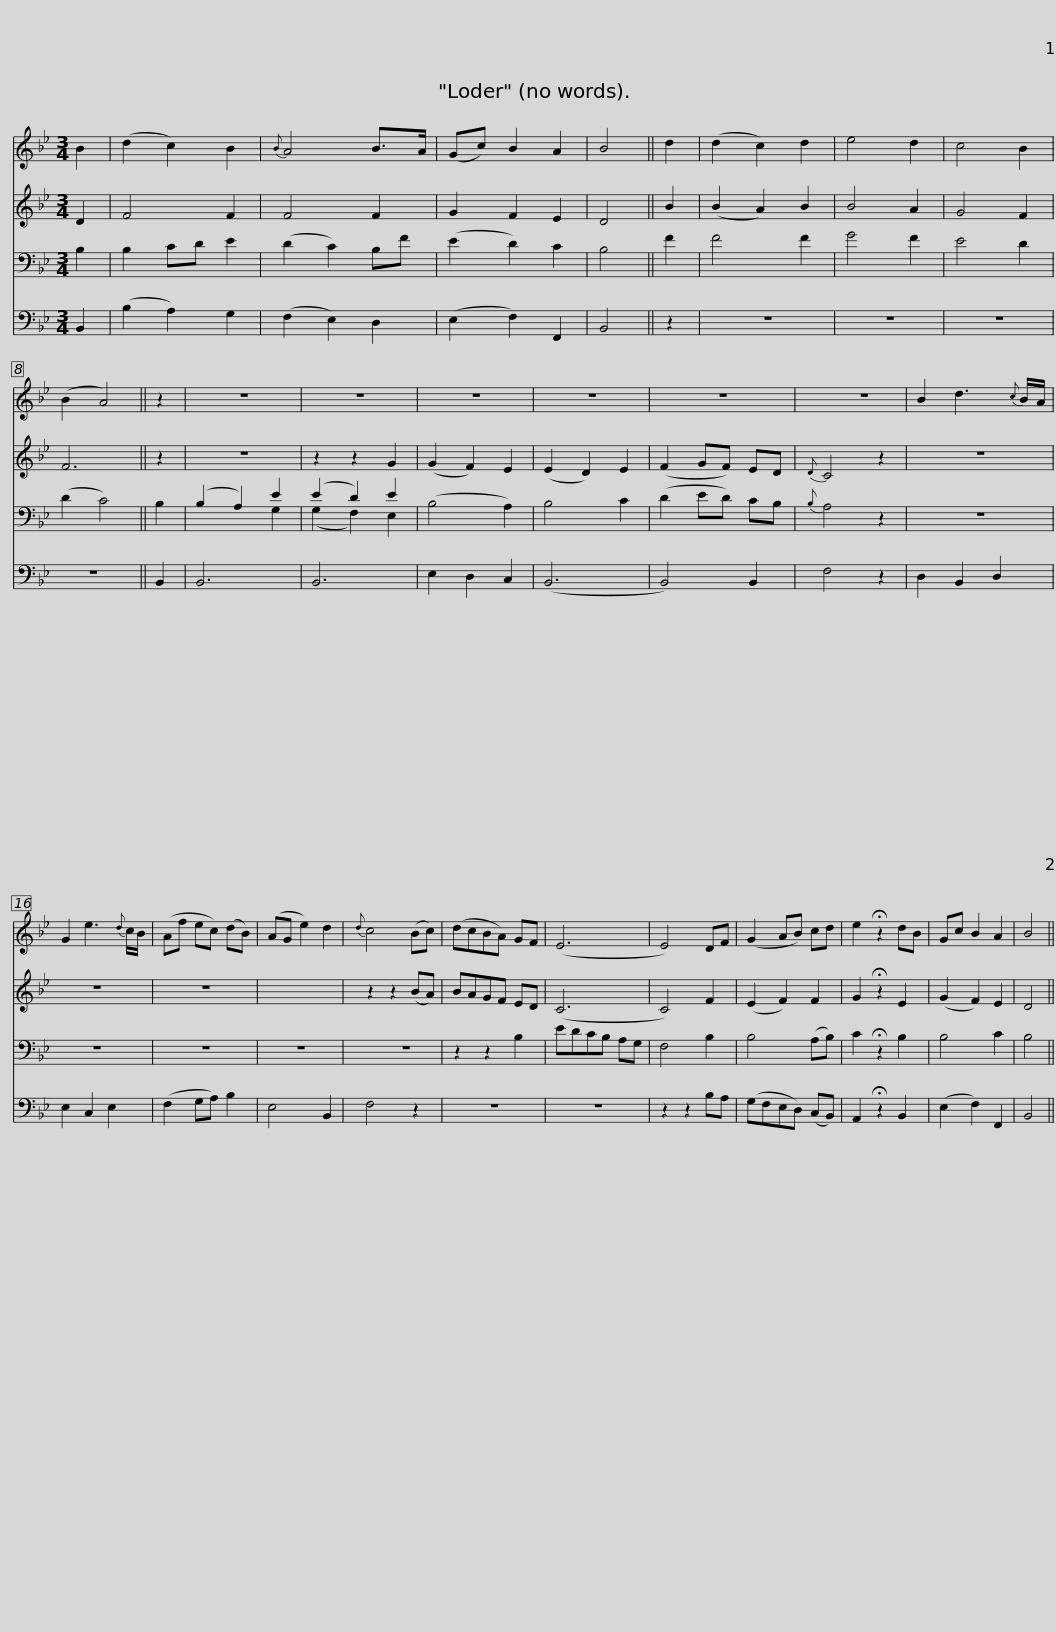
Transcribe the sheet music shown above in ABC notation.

X:1
%%score 1 2 ( 3 4 ) 5
L:1/8
M:3/4
I:linebreak $
K:Bb
V:1 treble
V:2 treble
V:3 bass
V:4 bass
V:5 bass
V:1
 B2 | (d2 c2) B2 |{B} A4 B>A | (Gc) B2 A2 | B4 || %5
 d2 | (d2 c2) d2 | e4 d2 | c4 B2 | (B2 A4) || %10
 z2 | z6 |$ z6 | z6 | z6 | %15
 z6 | z6 | B2 d3{c} B/A/ | G2 e3{d} c/B/ | (Af ec) (dB) | %20
 (AG e2) d2 |${d} c4 (Bc) | (dcBA) GF | (E6 | E4) DF | %25
 (G2 AB) cd | e2 !fermata!z2 dB | Gc B2 A2 | B4 || %29
V:2
 D2 | F4 F2 | F4 F2 | G2 F2 E2 | D4 || %5
 B2 | (B2 A2) B2 | B4 A2 | G4 F2 | F6 || %10
 z2 | z6 |$ z2 z2 G2 | (G2 F2) E2 | (E2 D2) E2 | %15
 (F2 GF) ED |{D} C4 z2 | z6 | z6 | z6 | %20
 x2 x2 x2 |$ z2 z2 (BA) | BAGF ED | (C6 | C4) F2 | %25
 (E2 F2) F2 | G2 !fermata!z2 E2 | (G2 F2) E2 | D4 || %29
V:3
 B,2 | B,2 CD E2 | (D2 C2) B,F | (E2 D2) C2 | B,4 || %5
 F2 | F4 F2 | G4 F2 | E4 D2 | (D2 C4) || %10
 B,2 | (B,2 A,2) E2 |$ (E2 D2) E2 | (B,4 A,2) | B,4 C2 | %15
 (D2 ED) CB, |{B,} A,4 z2 | z6 | z6 | z6 | %20
 z6 |$ z6 | z2 z2 B,2 | EDCB, A,G, | F,4 B,2 | %25
 B,4 (A,B,) | C2 !fermata!z2 B,2 | B,4 C2 | B,4 || %29
V:4
 x2 | x6 | x6 | x6 | x4 || %5
 x2 | x6 | x6 | x6 | x6 || %10
 x2 | x2 x2 G,2 |$ (G,2 F,2) E,2 | x6 | x6 | %15
 x6 | x6 | x6 | x6 | x6 | %20
 x6 |$ x6 | x6 | x6 | x6 | %25
 x6 | x6 | x6 | x4 || %29
V:5
 B,,2 | (B,2 A,2) G,2 | (F,2 E,2) D,2 | (E,2 F,2) F,,2 | B,,4 || %5
 z2 | z6 | z6 | z6 | z6 || %10
 B,,2 | B,,6 |$ B,,6 | E,2 D,2 C,2 | (B,,6 | %15
 B,,4) B,,2 | F,4 z2 | D,2 B,,2 D,2 | E,2 C,2 E,2 | (F,2 G,A,) B,2 | %20
 E,4 B,,2 |$ F,4 z2 | z6 | z6 | z2 z2 B,A, | %25
 (G,F,E,D,) (C,B,,) | A,,2 !fermata!z2 B,,2 | (E,2 F,2) F,,2 | B,,4 || %29
